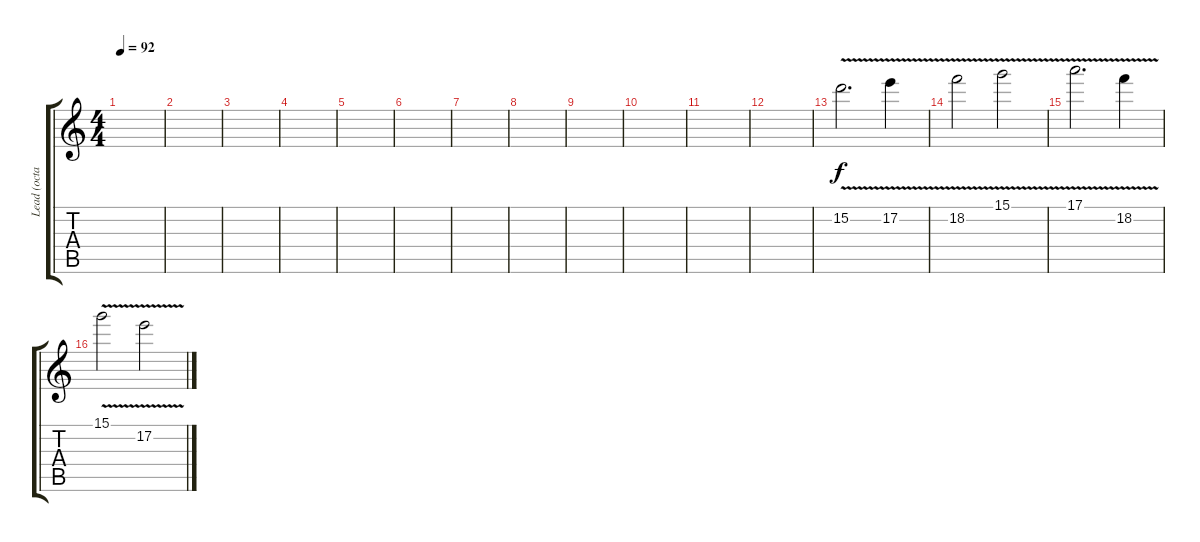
\track ("Lead (octave higher)" "Lead (octa") {instrument flute}
\staff {score tabs}
\tuning (E5 B4 G4 D4 A3 E3) {hide}
\ts (4 4)
\tempo 92
\clef g2
\ks c
|
|
|
|
|
|
|
|
|
|
|
|
15.2{v}.2{d} 17.2{v}.4 |
18.2{v}.2 15.1{v}.2 |
17.1{v}.2{d} 18.2{v}.4 |
15.1{v}.2 17.2{v}.2
